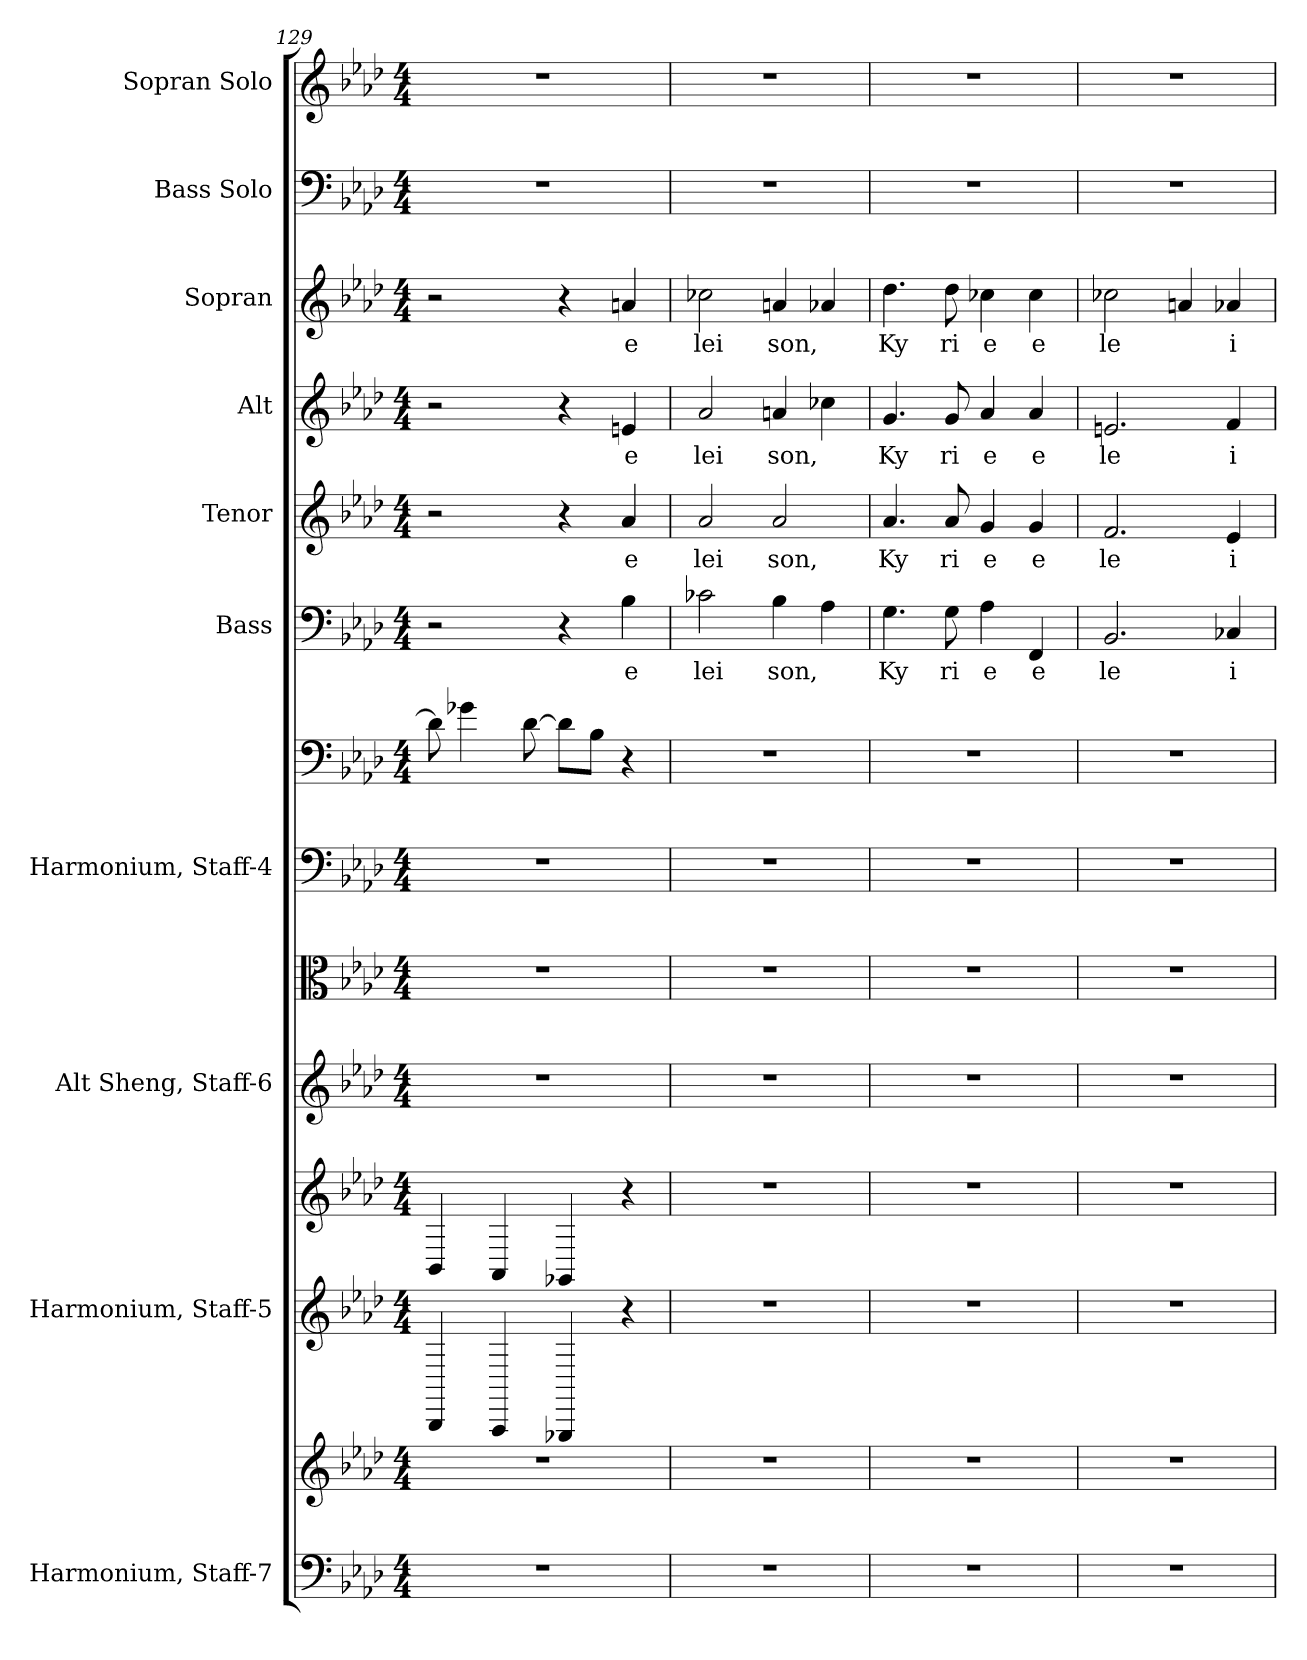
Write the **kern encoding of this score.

**kern	**kern	**kern	**kern	**kern	**kern	**kern	**kern	**kern	**text	**kern	**text	**kern	**text	**kern	**text	**kern	**kern
*part10	*part10	*part9	*part9	*part8	*part8	*part7	*part7	*part6	*part6	*part5	*part5	*part4	*part4	*part3	*part3	*part2	*part1
*staff14	*staff13	*staff12	*staff11	*staff10	*staff9	*staff8	*staff7	*staff6	*staff6	*staff5	*staff5	*staff4	*staff4	*staff3	*staff3	*staff2	*staff1
*I"Harmonium, Staff-7	*	*I"Harmonium, Staff-5	*	*I"Alt Sheng, Staff-6	*	*I"Harmonium, Staff-4	*	*I"Bass	*	*I"Tenor	*	*I"Alt	*	*I"Sopran	*	*I"Bass Solo	*I"Sopran Solo
*	*	*	*	*	*	*	*	*I'Bss	*	*I'Ten	*	*I'Alt	*	*I'Sop	*	*I'B.	*I'S.
!!LO:PB:g=z
*clefF4	*clefG2	*clefG2	*clefG2	*clefG2	*clefC3	*clefF4	*clefF4	*clefF4	*	*clefG2	*	*clefG2	*	*clefG2	*	*clefF4	*clefG2
*	*	*	*	*	*	*	*	*	*	*ITrd4c7	*	*ITrd2c3	*	*ITrd2c3	*	*	*
*k[b-e-a-d-]	*k[b-e-a-d-]	*k[b-e-a-d-]	*k[b-e-a-d-]	*k[b-e-a-d-]	*k[b-e-a-d-]	*k[b-e-a-d-]	*k[b-e-a-d-]	*k[b-e-a-d-]	*	*k[b-e-a-d-g-]	*	*k[b-]	*	*k[b-]	*	*k[b-e-a-d-]	*k[b-e-a-d-]
*M4/4	*M4/4	*M4/4	*M4/4	*M4/4	*M4/4	*M4/4	*M4/4	*M4/4	*	*M4/4	*	*M4/4	*	*M4/4	*	*M4/4	*M4/4
=129	=129	=129	=129	=129	=129	=129	=129	=129	=129	=129	=129	=129	=129	=129	=129	=129	=129
1r	1r	4BBB-/	4BB-/	1r	1r	1r	8d-\]	2r	.	2r	.	2r	.	2r	.	1r	1r
.	.	.	.	.	.	.	4g-X\	.	.	.	.	.	.	.	.	.	.
.	.	4AAA-/	4AA-/	.	.	.	.	.	.	.	.	.	.	.	.	.	.
.	.	.	.	.	.	.	[8d-\	.	.	.	.	.	.	.	.	.	.
.	.	4GGG-X/	4GG-X/	.	.	.	8d-\L]	4r	.	4r	.	4r	.	4r	.	.	.
.	.	.	.	.	.	.	8B-\J	.	.	.	.	.	.	.	.	.	.
.	.	4r	4r	.	.	.	4r	4B-\	e	4d-/	e	4c#X/	e	4f#X/	e	.	.
=130	=130	=130	=130	=130	=130	=130	=130	=130	=130	=130	=130	=130	=130	=130	=130	=130	=130
1r	1r	1r	1r	1r	1r	1r	1r	2c-X\	lei	2d-/	lei	2f/	lei	2a-X\	lei	1r	1r
.	.	.	.	.	.	.	.	4B-\	son,	2d-/	son,	4f#X/	son,	4f#X/	son,	.	.
.	.	.	.	.	.	.	.	4A-\	.	.	.	4a-X\	.	4fn/	.	.	.
=131	=131	=131	=131	=131	=131	=131	=131	=131	=131	=131	=131	=131	=131	=131	=131	=131	=131
1r	1r	1r	1r	1r	1r	1r	1r	4.G\	Ky	4.d-/	Ky	4.e/	Ky	4.b-\	Ky	1r	1r
.	.	.	.	.	.	.	.	8G\	ri	8d-/	ri	8e/	ri	8b-\	ri	.	.
.	.	.	.	.	.	.	.	4A-\	e	4c/	e	4f/	e	4a-X\	e	.	.
.	.	.	.	.	.	.	.	4FF/	e	4c/	e	4f/	e	4a-\	e	.	.
=132	=132	=132	=132	=132	=132	=132	=132	=132	=132	=132	=132	=132	=132	=132	=132	=132	=132
1r	1r	1r	1r	1r	1r	1r	1r	2.BB-/	le	2.B-/	le	2.c#X/	le	2a-X\	le	1r	1r
.	.	.	.	.	.	.	.	.	.	.	.	.	.	4f#X/	.	.	.
.	.	.	.	.	.	.	.	4C-X/	i	4A-/	i	4d/	i	4fn/	i	.	.
=	=	=	=	=	=	=	=	=	=	=	=	=	=	=	=	=	=
*-	*-	*-	*-	*-	*-	*-	*-	*-	*-	*-	*-	*-	*-	*-	*-	*-	*-
